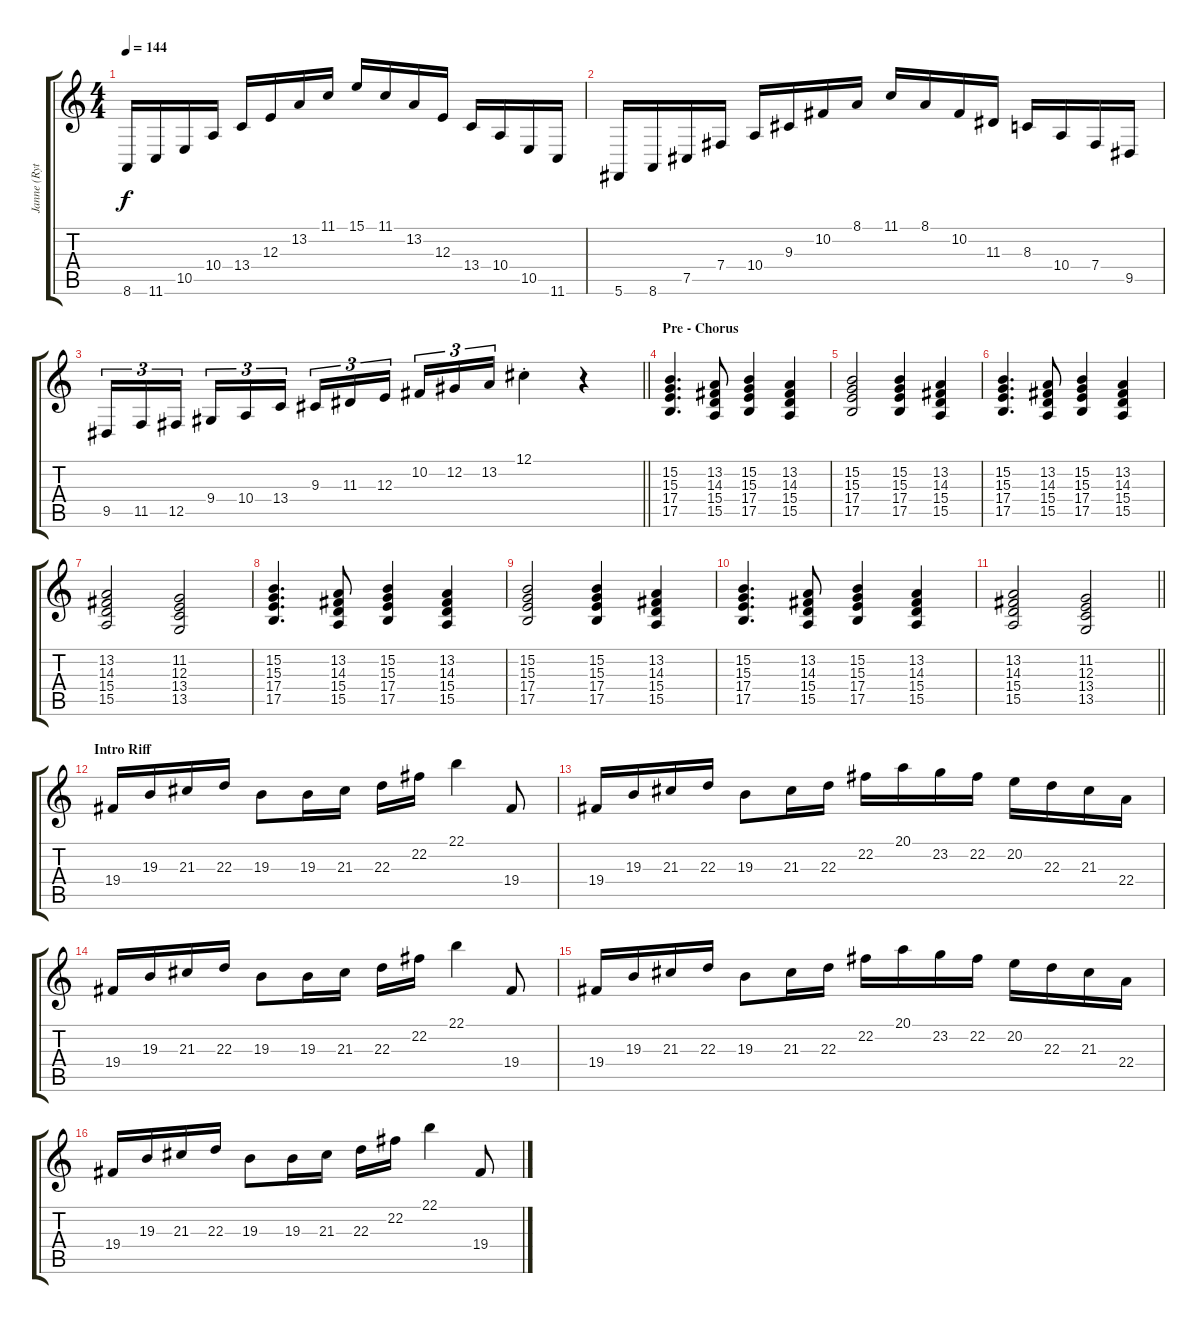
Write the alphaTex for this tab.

\track ("Janne (Rythm I)" "Janne (Ryt") {instrument churchorgan}
\staff {score tabs}
\tuning (Db4 Ab3 E3 B2 Gb2 Db2) {hide}
\ts (4 4)
\tempo 144
\clef g2
\ks c
8.6.16{dy f volume 3} 11.6.16 10.5.16{volume 9} 10.4.16 13.4.16 12.3.16 13.2.16 11.1.16 15.1.16 11.1.16 13.2.16{volume 5} 12.3.16 13.4.16 10.4.16 10.5.16 11.6.16 |
5.6.16{volume 3} 8.6.16 7.5.16{volume 9} 7.4.16 10.4.16 9.3.16 10.2.16 8.1.16 11.1.16 8.1.16 10.2.16{volume 5} 11.3.16 8.3.16 10.4.16 7.4.16 9.5.16 |
\barLineRight lightlight
9.5.16{tu (3 2) volume 14 balance 8 instrument harpsichord} 11.5.16{tu (3 2)} 12.5.16{tu (3 2) beam splitsecondary} 9.4.16{tu (3 2)} 10.4.16{tu (3 2)} 13.4.16{tu (3 2)} 9.3.16{tu (3 2)} 11.3.16{tu (3 2)} 12.3.16{tu (3 2) beam splitsecondary} 10.2.16{tu (3 2)} 12.2.16{tu (3 2)} 13.2.16{tu (3 2)} 12.1{st}.4 r.4 |
\section ("" "Pre - Chorus")
(15.2 15.3 17.4 17.5).4{d volume 8 balance 8 instrument churchorgan} (13.2 14.3 15.4 15.5).8 (15.2 15.3 17.4 17.5).4 (13.2 14.3 15.4 15.5).4 |
(15.2 15.3 17.4 17.5).2 (15.2 15.3 17.4 17.5).4 (13.2 14.3 15.4 15.5).4 |
(15.2 15.3 17.4 17.5).4{d} (13.2 14.3 15.4 15.5).8 (15.2 15.3 17.4 17.5).4 (13.2 14.3 15.4 15.5).4 |
(13.2 14.3 15.4 15.5).2 (11.2 12.3 13.4 13.5).2 |
(15.2 15.3 17.4 17.5).4{d} (13.2 14.3 15.4 15.5).8 (15.2 15.3 17.4 17.5).4 (13.2 14.3 15.4 15.5).4 |
(15.2 15.3 17.4 17.5).2 (15.2 15.3 17.4 17.5).4 (13.2 14.3 15.4 15.5).4 |
(15.2 15.3 17.4 17.5).4{d} (13.2 14.3 15.4 15.5).8 (15.2 15.3 17.4 17.5).4 (13.2 14.3 15.4 15.5).4 |
\barLineRight lightlight
(13.2 14.3 15.4 15.5).2 (11.2 12.3 13.4 13.5).2 |
\section ("" "Intro Riff")
19.4.16{volume 12 balance 8 instrument harpsichord} 19.3.16 21.3.16 22.3.16 19.3.8 19.3.16 21.3.16 22.3.16 22.2.16 22.1.4 19.4.8 |
19.4.16 19.3.16 21.3.16 22.3.16 19.3.8 21.3.16 22.3.16 22.2.16 20.1.16 23.2.16 22.2.16 20.2.16 22.3.16 21.3.16 22.4.16 |
19.4.16 19.3.16 21.3.16 22.3.16 19.3.8 19.3.16 21.3.16 22.3.16 22.2.16 22.1.4 19.4.8 |
19.4.16 19.3.16 21.3.16 22.3.16 19.3.8 21.3.16 22.3.16 22.2.16 20.1.16 23.2.16 22.2.16 20.2.16 22.3.16 21.3.16 22.4.16 |
19.4.16 19.3.16 21.3.16 22.3.16 19.3.8 19.3.16 21.3.16 22.3.16 22.2.16 22.1.4 19.4.8
